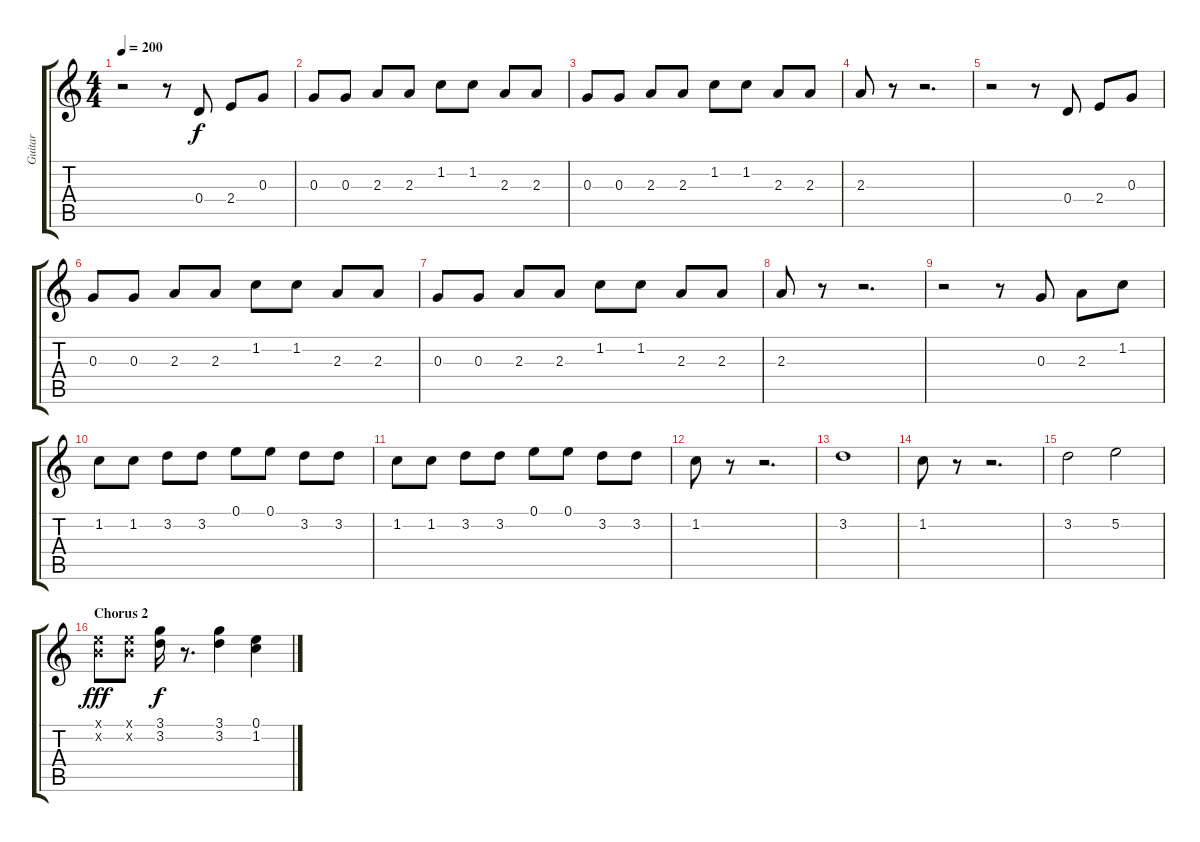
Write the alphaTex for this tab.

\track ("Guitar " "Guitar ") {instrument overdrivenguitar}
\staff {score tabs}
\tuning (E4 B3 G3 D3 A2 E2) {hide}
\ts (4 4)
\tempo 200
\clef g2
\ks c
r.2{dy f} r.8 0.4.8 2.4.8 0.3.8 |
0.3.8 0.3.8 2.3.8 2.3.8 1.2.8 1.2.8 2.3.8 2.3.8 |
0.3.8 0.3.8 2.3.8 2.3.8 1.2.8 1.2.8 2.3.8 2.3.8 |
2.3.8 r.8 r.2{d} |
r.2 r.8 0.4.8 2.4.8 0.3.8 |
0.3.8 0.3.8 2.3.8 2.3.8 1.2.8 1.2.8 2.3.8 2.3.8 |
0.3.8 0.3.8 2.3.8 2.3.8 1.2.8 1.2.8 2.3.8 2.3.8 |
2.3.8 r.8 r.2{d} |
r.2 r.8 0.3.8 2.3.8 1.2.8 |
1.2.8 1.2.8 3.2.8 3.2.8 0.1.8 0.1.8 3.2.8 3.2.8 |
1.2.8 1.2.8 3.2.8 3.2.8 0.1.8 0.1.8 3.2.8 3.2.8 |
1.2.8 r.8 r.2{d} |
3.2.1 |
1.2.8 r.8 r.2{d} |
3.2.2 5.2.2 |
\section ("" "Chorus 2")
(0.1{x} 0.2{x}).8{dy fff} (0.1{x} 0.2{x}).8 (3.1 3.2).16{dy f} r.8{d} (3.1 3.2).4 (0.1 1.2).4
